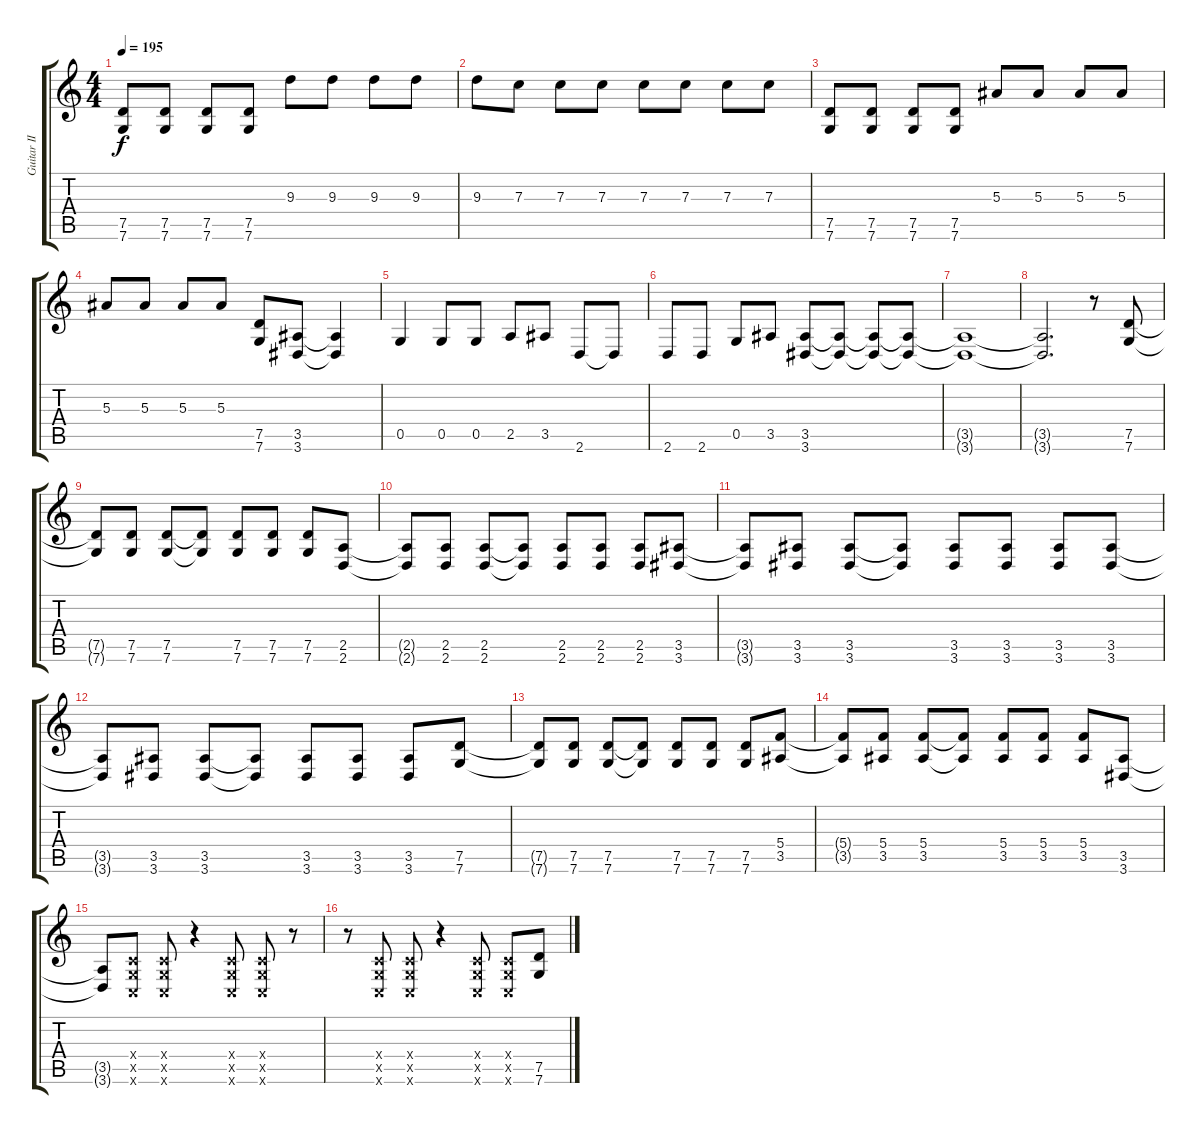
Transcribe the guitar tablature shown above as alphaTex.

\track ("Guitar II" "Guitar II") {instrument overdrivenguitar}
\staff {score tabs}
\tuning (D4 A3 F3 C3 G2 C2) {hide}
\ts (4 4)
\tempo 195
\clef g2
\ks c
(7.5 7.6).8{dy f} (7.5 7.6).8 (7.5 7.6).8 (7.5 7.6).8 9.3.8 9.3.8 9.3.8 9.3.8 |
9.3.8 7.3.8 7.3.8 7.3.8 7.3.8 7.3.8 7.3.8 7.3.8 |
(7.5 7.6).8 (7.5 7.6).8 (7.5 7.6).8 (7.5 7.6).8 5.3.8 5.3.8 5.3.8 5.3.8 |
5.3.8 5.3.8 5.3.8 5.3.8 (7.5 7.6).8 (3.5 3.6).8 (3.5{t} 3.6{t}).4 |
0.5.4 0.5.8 0.5.8 2.5.8 3.5.8 2.6.8 2.6{t}.8 |
2.6.8 2.6.8 0.5.8 3.5.8 (3.5 3.6).8 (3.5{t} 3.6{t}).8 (3.5{t} 3.6{t}).8 (3.5{t} 3.6{t}).8 |
(3.5{t} 3.6{t}).1 |
(3.5{t} 3.6{t}).2{d} r.8 (7.5 7.6).8 |
(7.5{t} 7.6{t}).8 (7.5 7.6).8 (7.5 7.6).8 (7.5{t} 7.6{t}).8 (7.5 7.6).8 (7.5 7.6).8 (7.5 7.6).8 (2.5 2.6).8 |
(2.5{t} 2.6{t}).8 (2.5 2.6).8 (2.5 2.6).8 (2.5{t} 2.6{t}).8 (2.5 2.6).8 (2.5 2.6).8 (2.5 2.6).8 (3.5 3.6).8 |
(3.5{t} 3.6{t}).8 (3.5 3.6).8 (3.5 3.6).8 (3.5{t} 3.6{t}).8 (3.5 3.6).8 (3.5 3.6).8 (3.5 3.6).8 (3.5 3.6).8 |
(3.5{t} 3.6{t}).8 (3.5 3.6).8 (3.5 3.6).8 (3.5{t} 3.6{t}).8 (3.5 3.6).8 (3.5 3.6).8 (3.5 3.6).8 (7.5 7.6).8 |
(7.5{t} 7.6{t}).8 (7.5 7.6).8 (7.5 7.6).8 (7.5{t} 7.6{t}).8 (7.5 7.6).8 (7.5 7.6).8 (7.5 7.6).8 (5.4 3.5).8 |
(5.4{t} 3.5{t}).8 (5.4 3.5).8 (5.4 3.5).8 (5.4{t} 3.5{t}).8 (5.4 3.5).8 (5.4 3.5).8 (5.4 3.5).8 (3.5 3.6).8 |
(3.5{t} 3.6{t}).8 (0.4{x} 0.5{x} 0.6{x}).8 (0.4{x} 0.5{x} 0.6{x}).8 r.4 (0.4{x} 0.5{x} 0.6{x}).8 (0.4{x} 0.5{x} 0.6{x}).8 r.8 |
r.8 (0.4{x} 0.5{x} 0.6{x}).8 (0.4{x} 0.5{x} 0.6{x}).8 r.4 (0.4{x} 0.5{x} 0.6{x}).8 (0.4{x} 0.5{x} 0.6{x}).8 (7.5 7.6).8
